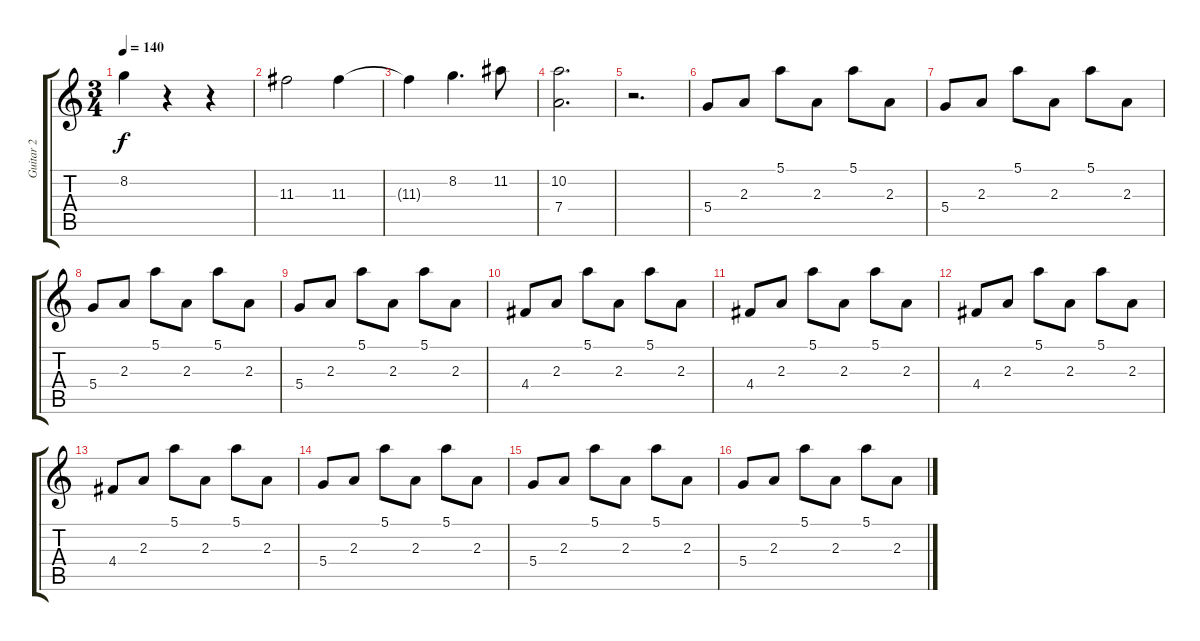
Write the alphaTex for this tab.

\track ("Guitar 2" "Guitar 2") {instrument acousticguitarsteel}
\staff {score tabs}
\tuning (E4 B3 G3 D3 A2 E2) {hide}
\ts (3 4)
\tempo 140
\clef g2
\ks c
8.2.4{dy f} r.4 r.4 |
11.3.2 11.3.4 |
11.3{t}.4 8.2.4{d} 11.2.8 |
(10.2 7.4).2{d} |
r.2{d} |
5.4.8 2.3.8 5.1.8 2.3.8 5.1.8 2.3.8 |
5.4.8 2.3.8 5.1.8 2.3.8 5.1.8 2.3.8 |
5.4.8 2.3.8 5.1.8 2.3.8 5.1.8 2.3.8 |
5.4.8 2.3.8 5.1.8 2.3.8 5.1.8 2.3.8 |
4.4.8 2.3.8 5.1.8 2.3.8 5.1.8 2.3.8 |
4.4.8 2.3.8 5.1.8 2.3.8 5.1.8 2.3.8 |
4.4.8 2.3.8 5.1.8 2.3.8 5.1.8 2.3.8 |
4.4.8 2.3.8 5.1.8 2.3.8 5.1.8 2.3.8 |
5.4.8 2.3.8 5.1.8 2.3.8 5.1.8 2.3.8 |
5.4.8 2.3.8 5.1.8 2.3.8 5.1.8 2.3.8 |
5.4.8 2.3.8 5.1.8 2.3.8 5.1.8 2.3.8
